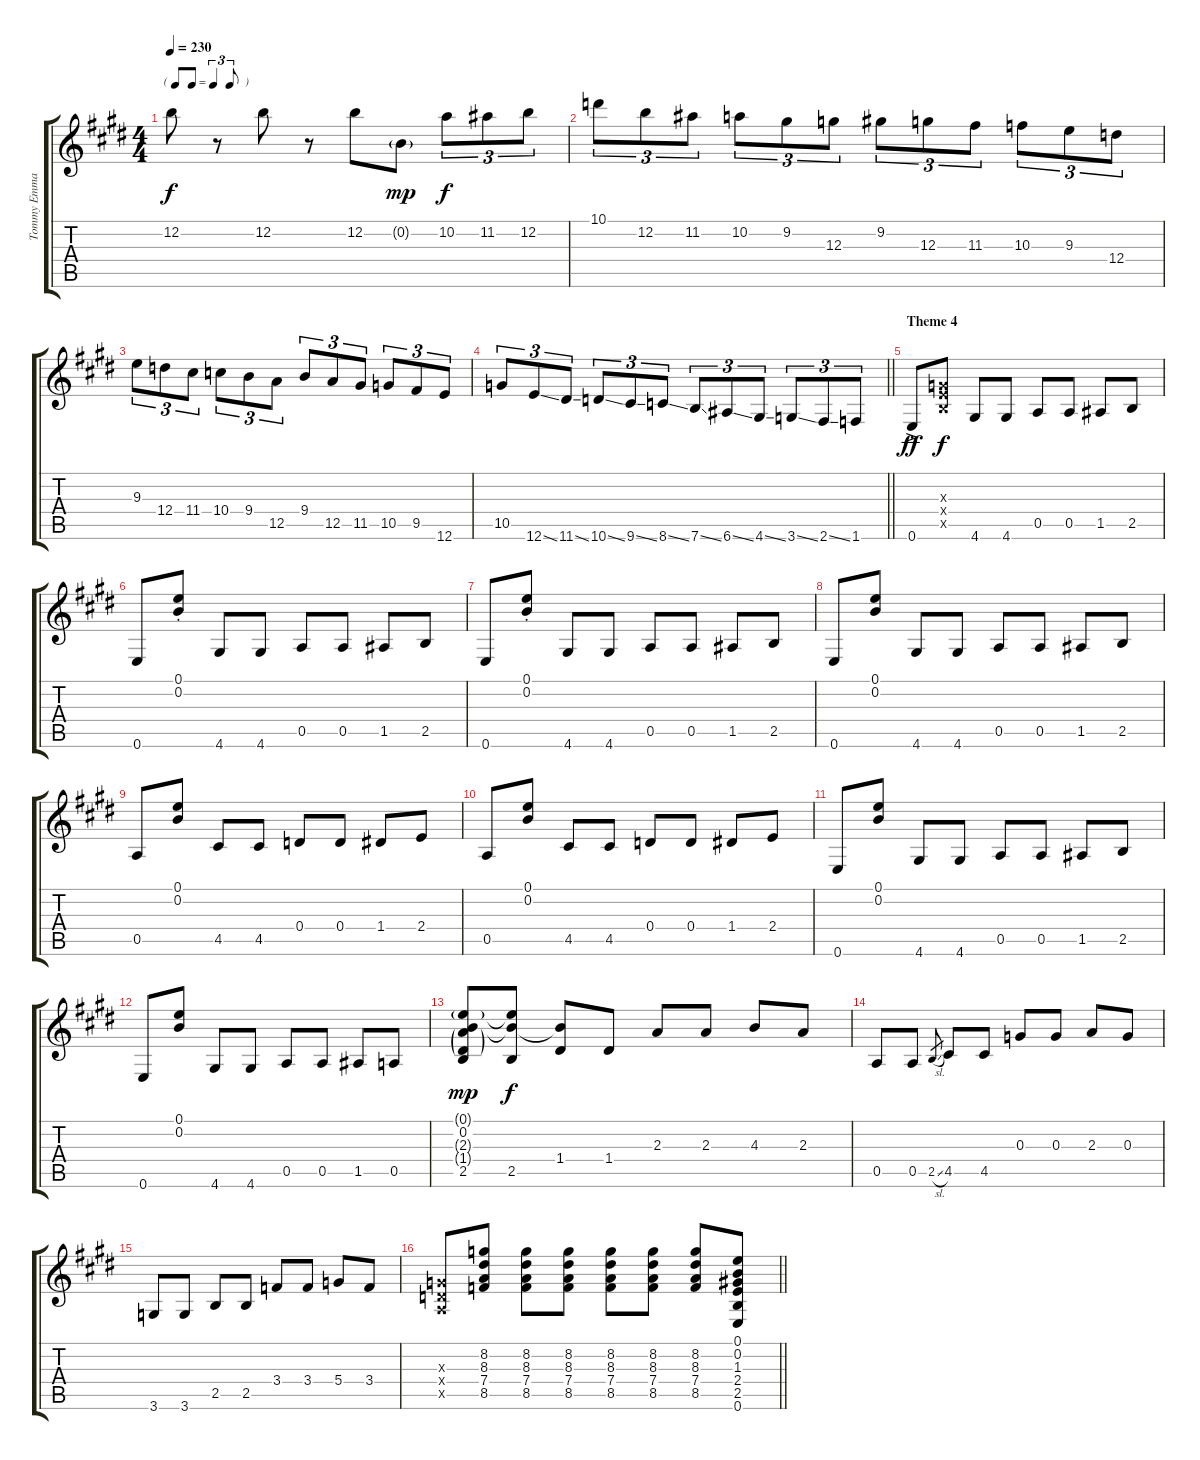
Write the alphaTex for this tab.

\track ("Tommy Emmanuel" "Tommy Emma") {instrument acousticguitarsteel}
\staff {score tabs}
\tuning (E4 B3 G3 D3 A2 E2) {hide}
\ts (4 4)
\tf triplet8th
\tempo 230
\clef g2
\ks e
12.2.8{dy f} r.8 12.2.8 r.8 12.2.8 0.2{g}.8{dy mp} 10.2.8{tu (3 2) dy f} 11.2.8{tu (3 2)} 12.2.8{tu (3 2)} |
\ks c#minor
10.1.8{tu (3 2)} 12.2.8{tu (3 2)} 11.2.8{tu (3 2)} 10.2.8{tu (3 2)} 9.2.8{tu (3 2)} 12.3.8{tu (3 2)} 9.2.8{tu (3 2)} 12.3.8{tu (3 2)} 11.3.8{tu (3 2)} 10.3.8{tu (3 2)} 9.3.8{tu (3 2)} 12.4.8{tu (3 2)} |
9.3.8{tu (3 2)} 12.4.8{tu (3 2)} 11.4.8{tu (3 2)} 10.4.8{tu (3 2)} 9.4.8{tu (3 2)} 12.5.8{tu (3 2)} 9.4.8{tu (3 2)} 12.5.8{tu (3 2)} 11.5.8{tu (3 2)} 10.5.8{tu (3 2)} 9.5.8{tu (3 2)} 12.6.8{tu (3 2)} |
\barLineRight lightlight
\ks e
10.5.8{tu (3 2)} 12.6{ss}.8{tu (3 2)} 11.6{ss}.8{tu (3 2)} 10.6{ss}.8{tu (3 2)} 9.6{ss}.8{tu (3 2)} 8.6{ss}.8{tu (3 2)} 7.6{ss}.8{tu (3 2)} 6.6{ss}.8{tu (3 2)} 4.6{ss}.8{tu (3 2)} 3.6{ss}.8{tu (3 2)} 2.6{ss}.8{tu (3 2)} 1.6.8{tu (3 2)} |
\section ("" "Theme 4")
\ks c#minor
0.6{ac}.8{dy ff} (0.3{x} 2.4{x} 2.5{x}).8{dy f} 4.6.8 4.6.8 0.5.8 0.5.8 1.5.8 2.5.8 |
0.6.8 (0.1{st} 0.2{st}).8 4.6.8 4.6.8 0.5.8 0.5.8 1.5.8 2.5.8 |
\ks e
0.6.8 (0.1{st} 0.2{st}).8 4.6.8 4.6.8 0.5.8 0.5.8 1.5.8 2.5.8 |
\ks c#minor
0.6.8 (0.1 0.2).8 4.6.8 4.6.8 0.5.8 0.5.8 1.5.8 2.5.8 |
0.5.8 (0.1 0.2).8 4.5.8 4.5.8 0.4.8 0.4.8 1.4.8 2.4.8 |
0.5.8 (0.1 0.2).8 4.5.8 4.5.8 0.4.8 0.4.8 1.4.8 2.4.8 |
\ks e
0.6.8 (0.1 0.2).8 4.6.8 4.6.8 0.5.8 0.5.8 1.5.8 2.5.8 |
\ks c#minor
0.6.8 (0.1 0.2).8 4.6.8 4.6.8 0.5.8 0.5.8 1.5.8 0.5.8 |
(0.1{g} 0.2 2.3{g} 1.4{g} 2.5).8{dy mp} (0.1{t} 0.2{t} 2.5).8{dy f} (0.2{t} 1.4).8 1.4.8 2.3.8 2.3.8 4.3.8 2.3.8 |
0.5.8 0.5.8 2.5{sl}.8{gr} 4.5.8 4.5.8 0.3.8 0.3.8 2.3.8 0.3.8 |
\ks e
3.6.8 3.6.8 2.5.8 2.5.8 3.4.8 3.4.8 5.4.8 3.4.8 |
\barLineRight lightlight
\ks c#minor
(0.3{x} 0.4{x} 0.5{x}).8 (8.2 8.3 7.4 8.5).8 (8.2 8.3 7.4 8.5).8 (8.2 8.3 7.4 8.5).8 (8.2 8.3 7.4 8.5).8 (8.2 8.3 7.4 8.5).8 (8.2 8.3 7.4 8.5).8 (0.1 0.2 1.3 2.4 2.5 0.6).8
